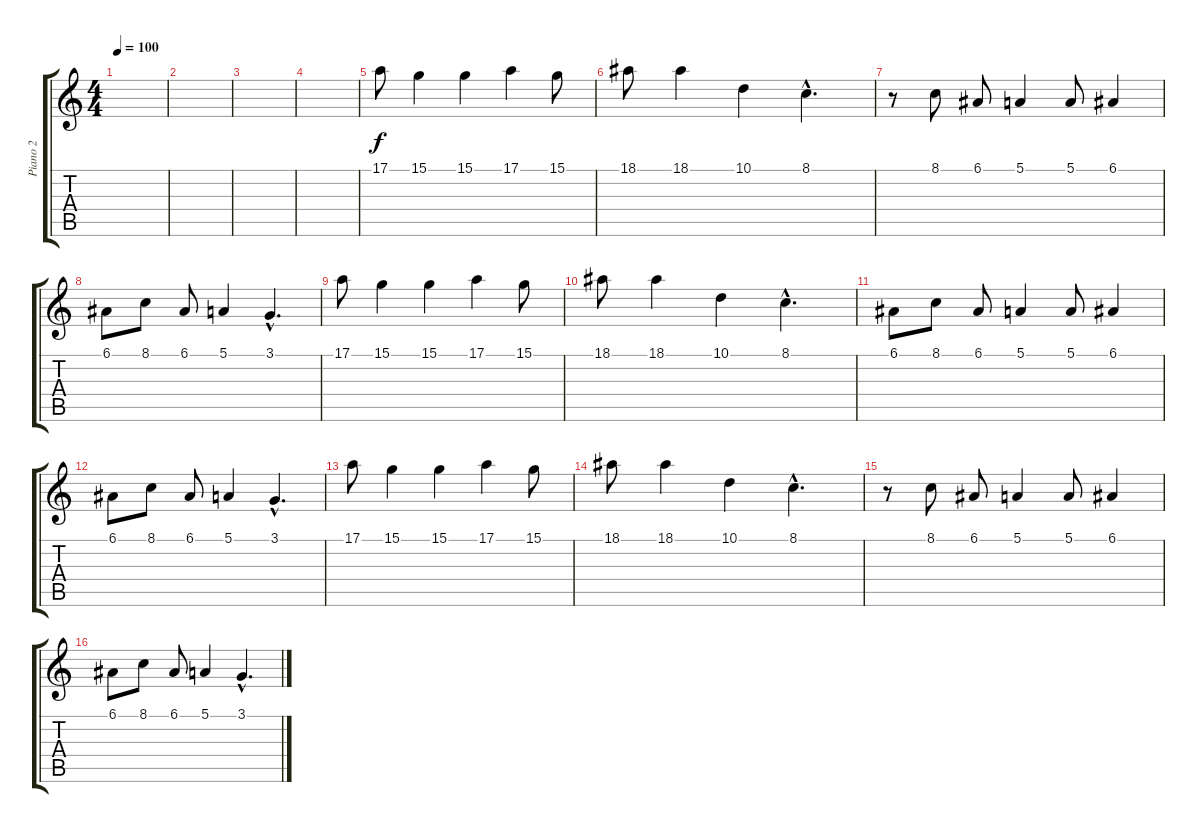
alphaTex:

\track ("Piano 2" "Piano 2") {instrument acousticgrandpiano}
\staff {score tabs}
\tuning (E4 B3 G3 D3 A2 E2) {hide}
\ts (4 4)
\tempo 100
\clef g2
\ks c
|
|
|
|
17.1.8 15.1.4 15.1.4 17.1.4 15.1.8 |
18.1.8 18.1.4 10.1.4 8.1{hac}.4{d} |
r.8 8.1.8 6.1.8 5.1.4 5.1.8 6.1.4 |
6.1.8 8.1.8 6.1.8 5.1.4 3.1{hac}.4{d} |
17.1.8 15.1.4 15.1.4 17.1.4 15.1.8 |
18.1.8 18.1.4 10.1.4 8.1{hac}.4{d} |
6.1.8 8.1.8 6.1.8 5.1.4 5.1.8 6.1.4 |
6.1.8 8.1.8 6.1.8 5.1.4 3.1{hac}.4{d} |
17.1.8 15.1.4 15.1.4 17.1.4 15.1.8 |
18.1.8 18.1.4 10.1.4 8.1{hac}.4{d} |
r.8 8.1.8 6.1.8 5.1.4 5.1.8 6.1.4 |
6.1.8 8.1.8 6.1.8 5.1.4 3.1{hac}.4{d}
